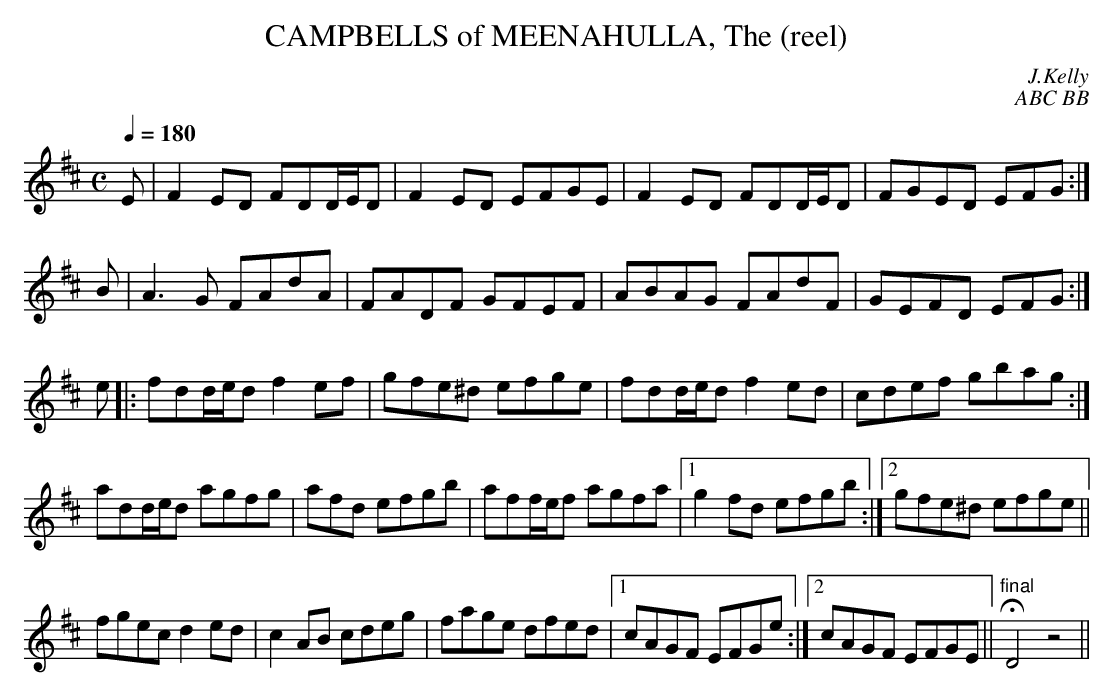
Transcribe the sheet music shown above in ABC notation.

X:1
T:CAMPBELLS of MEENAHULLA, The (reel)
C:J.Kelly
C:ABC BB
M:C
L:1/8
Q:1/4=180
K:D
E|F2ED FDD/E/D|F2ED EFGE|F2ED FDD/E/D|FGED EFG:|
B|A3G FAdA|FADF GFEF|ABAG FAdF|GEFD EFG:|
e|:fdd/e/d f2ef|gfe^d efge|fdd/e/d f2ed|cdef gbag:|
add/e/d agfg|afd efgb|aff/e/f agfa|1 g2fd efgb:|2 gfe^d efge||
fgec d2ed|c2AB cdeg|fage dfed|1 cAGF EFGe :|2 cAGF EFGE||"final"HD4z4||
